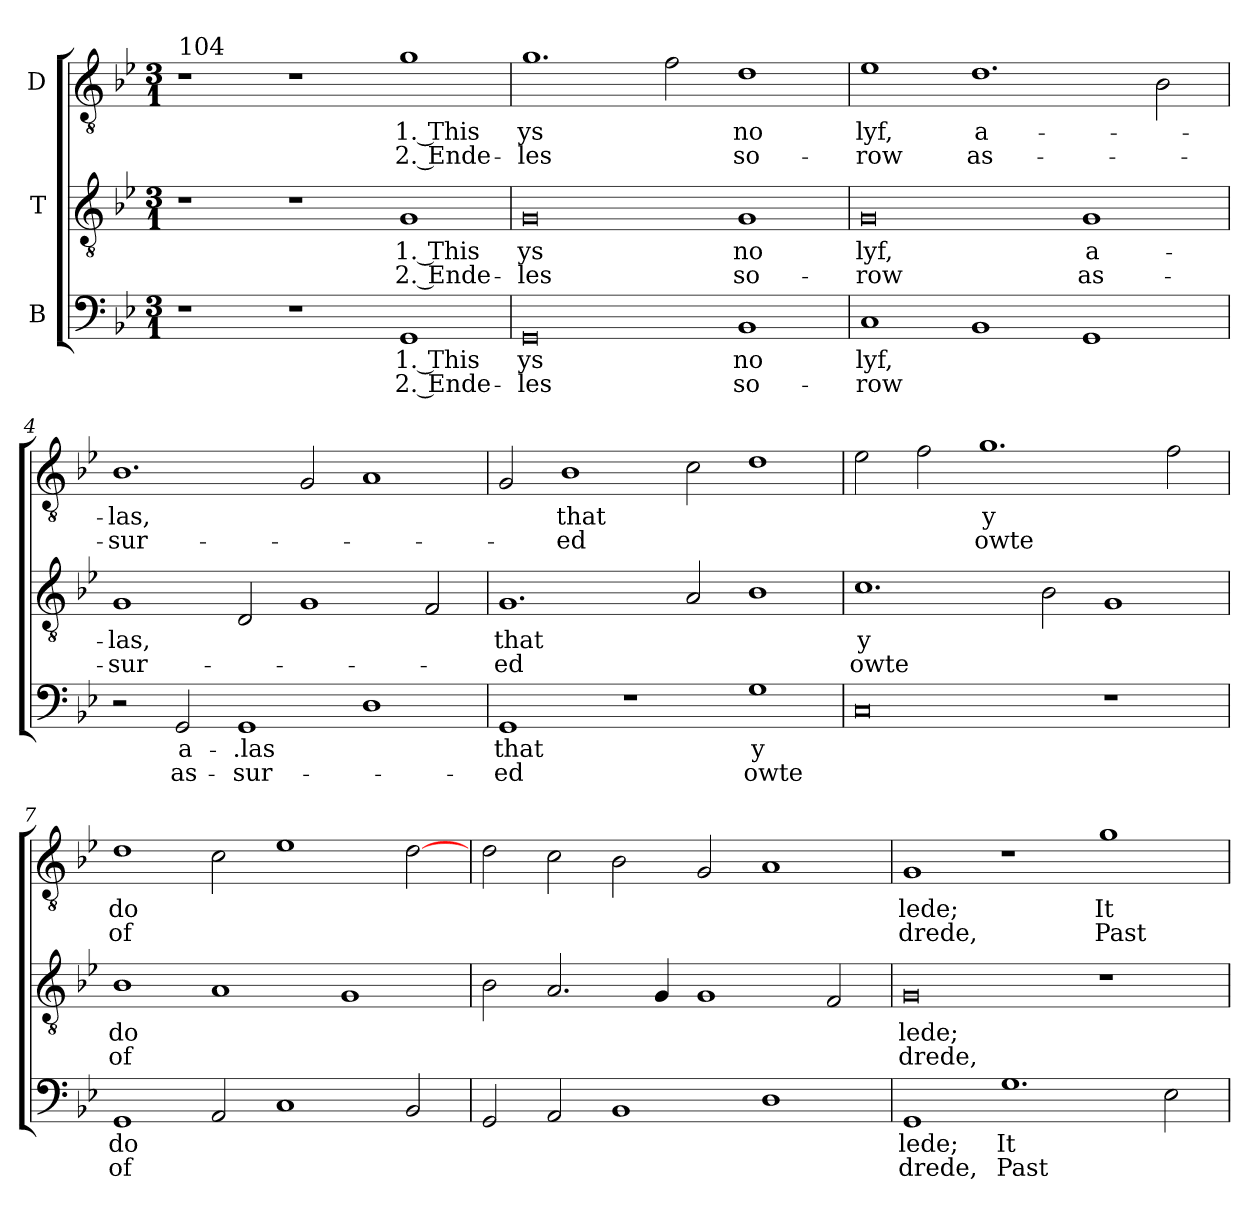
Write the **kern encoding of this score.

**kern	**text	**text	**kern	**text	**text	**kern	**text	**text
*part3	*part3	*part3	*part2	*part2	*part2	*part1	*part1	*part1
*staff3	*staff3	*staff3	*staff2	*staff2	*staff2	*staff1	*staff1	*staff1
*I"B	*	*	*I"T	*	*	*I"D	*	*
!!LO:PB:g=z
*clefF4	*	*	*clefGv2	*	*	*clefGv2	*	*
*	*	*	*ITrd7c12	*	*	*ITrd7c12	*	*
*k[b-e-]	*	*	*k[b-e-]	*	*	*k[b-e-]	*	*
*B-:	*	*	*B-:	*	*	*B-:	*	*
*M3/1	*	*	*M3/1	*	*	*M3/1	*	*
=1	=1	=1	=1	=1	=1	=1	=1	=1
!	!	!	!	!	!	!LO:TX:a:t=104	!	!
1r	.	.	1r	.	.	1r	.	.
1r	.	.	1r	.	.	1r	.	.
!	!LO:LY:b:color=#000000	!LO:LY:b:color=#000000	!	!	!	!	!	!
!	!	!	!	!LO:LY:b:color=#000000	!LO:LY:b:color=#000000	!	!	!
!	!	!	!	!	!	!	!LO:LY:b:color=#000000	!LO:LY:b:color=#000000
1GGi/	1. This	2. Ende-	1GGi/	1. This	2. Ende-	1Gi\	1. This	2. Ende-
=2	=2	=2	=2	=2	=2	=2	=2	=2
!	!LO:LY:b:color=#000000	!LO:LY:b:color=#000000	!	!	!	!	!	!
!	!	!	!	!LO:LY:b:color=#000000	!LO:LY:b:color=#000000	!	!	!
!	!	!	!	!	!	!	!LO:LY:b:color=#000000	!LO:LY:b:color=#000000
0GGi/	ys	-les	0GGi/	ys	-les	1.Gi\	ys	-les
.	.	.	.	.	.	2Fi\	.	.
!	!LO:LY:b:color=#000000	!LO:LY:b:color=#000000	!	!	!	!	!	!
!	!	!	!	!LO:LY:b:color=#000000	!LO:LY:b:color=#000000	!	!	!
!	!	!	!	!	!	!	!LO:LY:b:color=#000000	!LO:LY:b:color=#000000
1BB-i/	no	so-	1GGi/	no	so-	1Di\	no	so-
=3	=3	=3	=3	=3	=3	=3	=3	=3
!	!LO:LY:b:color=#000000	!LO:LY:b:color=#000000	!	!	!	!	!	!
!	!	!	!	!LO:LY:b:color=#000000	!LO:LY:b:color=#000000	!	!	!
!	!	!	!	!	!	!	!LO:LY:b:color=#000000	!LO:LY:b:color=#000000
1Ci/	lyf,	-row	0GGi/	lyf,	-row	1E-i\	lyf,	-row
!	!	!	!	!	!	!	!LO:LY:b:color=#000000	!LO:LY:b:color=#000000
1BB-i/	.	.	.	.	.	1.Di\	a-	as-
!	!	!	!	!LO:LY:b:color=#000000	!LO:LY:b:color=#000000	!	!	!
1GGi/	.	.	1GGi/	a-	as-	.	.	.
.	.	.	.	.	.	2BB-i\	.	.
=4	=4	=4	=4	=4	=4	=4	=4	=4
!	!	!	!	!LO:LY:b:color=#000000	!LO:LY:b:color=#000000	!	!	!
!	!	!	!	!	!	!	!LO:LY:b:color=#000000	!LO:LY:b:color=#000000
2r	.	.	1GGi/	-las,	-sur-	1.BB-i/	-las,	-sur-
!	!LO:LY:b:color=#000000	!LO:LY:b:color=#000000	!	!	!	!	!	!
2GGi/	a-	as-	.	.	.	.	.	.
!	!LO:LY:b:color=#000000	!LO:LY:b:color=#000000	!	!	!	!	!	!
1GGi/	-.las	-sur-	2DDi/	.	.	.	.	.
.	.	.	1GGi/	.	.	2GGi/	.	.
1Di/	.	.	.	.	.	1AAi/	.	.
.	.	.	2FFi/	.	.	.	.	.
=5	=5	=5	=5	=5	=5	=5	=5	=5
!	!LO:LY:b:color=#000000	!LO:LY:b:color=#000000	!	!	!	!	!	!
!	!	!	!	!LO:LY:b:color=#000000	!LO:LY:b:color=#000000	!	!	!
1GGi/	that	-ed	1.GGi/	that	-ed	2GGi/	.	.
!	!	!	!	!	!	!	!LO:LY:b:color=#000000	!LO:LY:b:color=#000000
.	.	.	.	.	.	1BB-i/	that	-ed
1r	.	.	.	.	.	.	.	.
.	.	.	2AAi/	.	.	2Ci\	.	.
!	!LO:LY:b:color=#000000	!LO:LY:b:color=#000000	!	!	!	!	!	!
1Gi\	y	owte	1BB-i/	.	.	1Di\	.	.
!!LO:LB:g=z
=6	=6	=6	=6	=6	=6	=6	=6	=6
!	!	!	!	!LO:LY:b:color=#000000	!LO:LY:b:color=#000000	!	!	!
0Ci/	.	.	1.Ci\	y	owte	2E-i\	.	.
.	.	.	.	.	.	2Fi\	.	.
!	!	!	!	!	!	!	!LO:LY:b:color=#000000	!LO:LY:b:color=#000000
.	.	.	.	.	.	1.Gi\	y	owte
.	.	.	2BB-i\	.	.	.	.	.
1r	.	.	1GGi/	.	.	.	.	.
.	.	.	.	.	.	2Fi\	.	.
=7	=7	=7	=7	=7	=7	=7	=7	=7
!	!LO:LY:b:color=#000000	!LO:LY:b:color=#000000	!	!	!	!	!	!
!	!	!	!	!LO:LY:b:color=#000000	!LO:LY:b:color=#000000	!	!	!
!	!	!	!	!	!	!	!LO:LY:b:color=#000000	!LO:LY:b:color=#000000
1GGi/	do	of	1BB-i/	do	of	1Di\	do	of
2AAi/	.	.	1AAi/	.	.	2Ci\	.	.
1Ci/	.	.	.	.	.	1E-i\	.	.
.	.	.	1GGi/	.	.	.	.	.
2BB-i/	.	.	.	.	.	[2Di\	.	.
=8	=8	=8	=8	=8	=8	=8	=8	=8
2GGi/	.	.	2BB-i\	.	.	2Di\	.	.
2AAi/	.	.	2.AAi/	.	.	2Ci\	.	.
1BB-i/	.	.	.	.	.	2BB-i\	.	.
.	.	.	4GGi/	.	.	.	.	.
.	.	.	1GGi/	.	.	2GGi/	.	.
1Di/	.	.	.	.	.	1AAi/	.	.
.	.	.	2FFi/	.	.	.	.	.
=9	=9	=9	=9	=9	=9	=9	=9	=9
!	!LO:LY:b:color=#000000	!LO:LY:b:color=#000000	!	!	!	!	!	!
!	!	!	!	!LO:LY:b:color=#000000	!LO:LY:b:color=#000000	!	!	!
!	!	!	!	!	!	!	!LO:LY:b:color=#000000	!LO:LY:b:color=#000000
1GGi/	lede;	drede,	0GGi/	lede;	drede,	1GGi/	lede;	drede,
!	!LO:LY:b:color=#000000	!LO:LY:b:color=#000000	!	!	!	!	!	!
1.Gi\	It	Past	.	.	.	1r	.	.
!	!	!	!	!	!	!	!LO:LY:b:color=#000000	!LO:LY:b:color=#000000
.	.	.	1r	.	.	1Gi\	It	Past
2E-i\	.	.	.	.	.	.	.	.
=	=	=	=	=	=	=	=	=
*-	*-	*-	*-	*-	*-	*-	*-	*-
